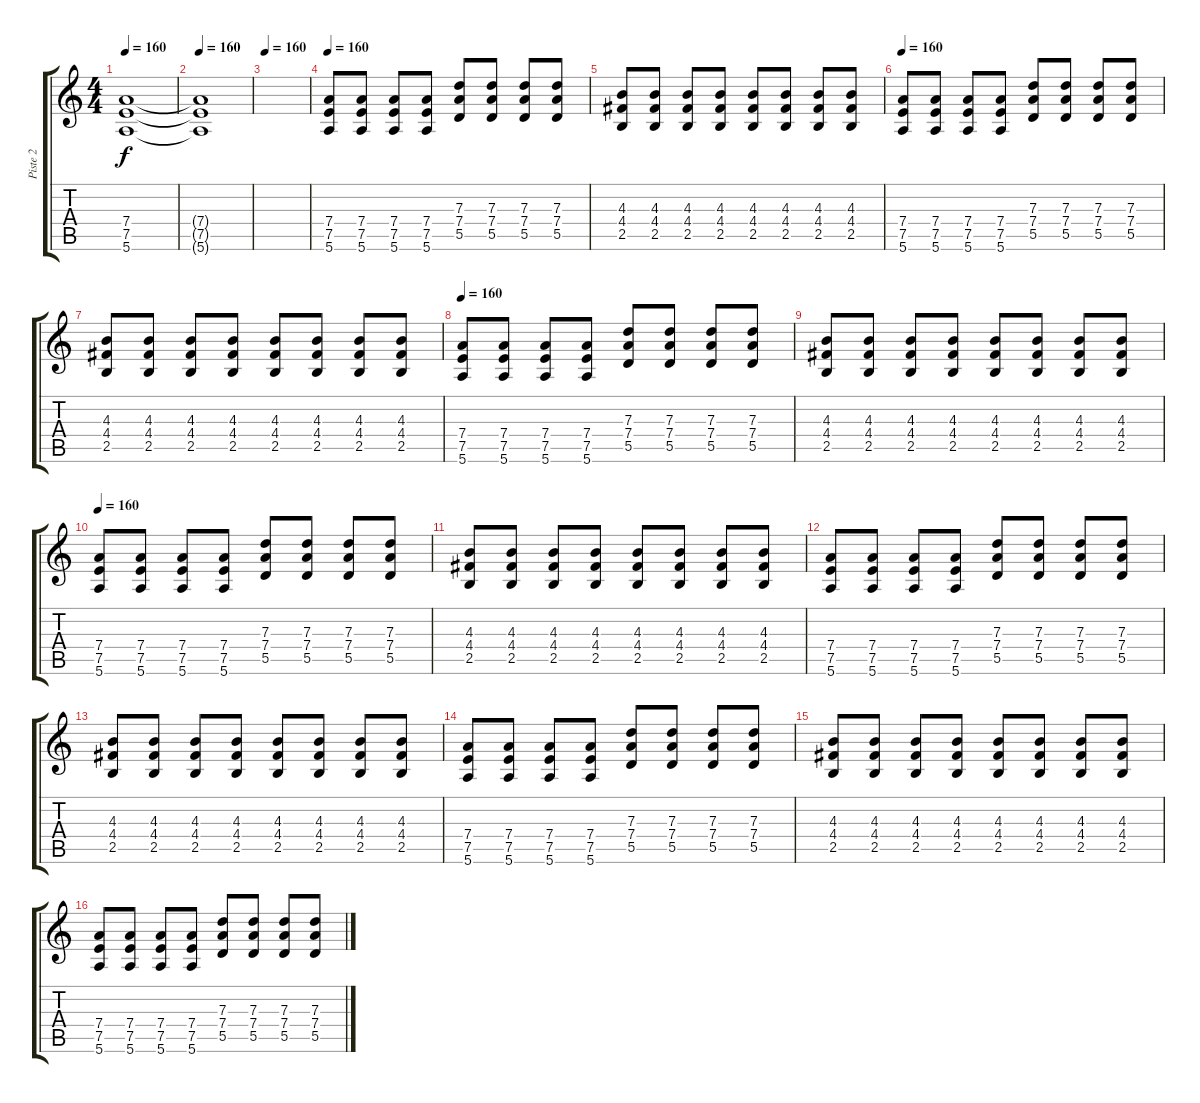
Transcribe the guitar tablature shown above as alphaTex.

\track ("Piste 2" "Piste 2") {instrument overdrivenguitar}
\staff {score tabs}
\tuning (E4 B3 G3 D3 A2 E2) {hide}
\ts (4 4)
\tempo 160
\clef g2
\ks c
(7.4{t} 7.5{t} 5.6{t}).1{dy f} |
\tempo 160
(7.4{t} 7.5{t} 5.6{t}).1 |
\tempo 160
|
\tempo 160
(7.4 7.5 5.6).8 (7.4 7.5 5.6).8 (7.4 7.5 5.6).8 (7.4 7.5 5.6).8 (7.3 7.4 5.5).8 (7.3 7.4 5.5).8 (7.3 7.4 5.5).8 (7.3 7.4 5.5).8 |
(4.3 4.4 2.5).8 (4.3 4.4 2.5).8 (4.3 4.4 2.5).8 (4.3 4.4 2.5).8 (4.3 4.4 2.5).8 (4.3 4.4 2.5).8 (4.3 4.4 2.5).8 (4.3 4.4 2.5).8 |
\tempo 160
(7.4 7.5 5.6).8 (7.4 7.5 5.6).8 (7.4 7.5 5.6).8 (7.4 7.5 5.6).8 (7.3 7.4 5.5).8 (7.3 7.4 5.5).8 (7.3 7.4 5.5).8 (7.3 7.4 5.5).8 |
(4.3 4.4 2.5).8 (4.3 4.4 2.5).8 (4.3 4.4 2.5).8 (4.3 4.4 2.5).8 (4.3 4.4 2.5).8 (4.3 4.4 2.5).8 (4.3 4.4 2.5).8 (4.3 4.4 2.5).8 |
\tempo 160
(7.4 7.5 5.6).8 (7.4 7.5 5.6).8 (7.4 7.5 5.6).8 (7.4 7.5 5.6).8 (7.3 7.4 5.5).8 (7.3 7.4 5.5).8 (7.3 7.4 5.5).8 (7.3 7.4 5.5).8 |
(4.3 4.4 2.5).8 (4.3 4.4 2.5).8 (4.3 4.4 2.5).8 (4.3 4.4 2.5).8 (4.3 4.4 2.5).8 (4.3 4.4 2.5).8 (4.3 4.4 2.5).8 (4.3 4.4 2.5).8 |
\tempo 160
(7.4 7.5 5.6).8 (7.4 7.5 5.6).8 (7.4 7.5 5.6).8 (7.4 7.5 5.6).8 (7.3 7.4 5.5).8 (7.3 7.4 5.5).8 (7.3 7.4 5.5).8 (7.3 7.4 5.5).8 |
(4.3 4.4 2.5).8 (4.3 4.4 2.5).8 (4.3 4.4 2.5).8 (4.3 4.4 2.5).8 (4.3 4.4 2.5).8 (4.3 4.4 2.5).8 (4.3 4.4 2.5).8 (4.3 4.4 2.5).8 |
(7.4 7.5 5.6).8 (7.4 7.5 5.6).8 (7.4 7.5 5.6).8 (7.4 7.5 5.6).8 (7.3 7.4 5.5).8 (7.3 7.4 5.5).8 (7.3 7.4 5.5).8 (7.3 7.4 5.5).8 |
(4.3 4.4 2.5).8 (4.3 4.4 2.5).8 (4.3 4.4 2.5).8 (4.3 4.4 2.5).8 (4.3 4.4 2.5).8 (4.3 4.4 2.5).8 (4.3 4.4 2.5).8 (4.3 4.4 2.5).8 |
(7.4 7.5 5.6).8 (7.4 7.5 5.6).8 (7.4 7.5 5.6).8 (7.4 7.5 5.6).8 (7.3 7.4 5.5).8 (7.3 7.4 5.5).8 (7.3 7.4 5.5).8 (7.3 7.4 5.5).8 |
(4.3 4.4 2.5).8 (4.3 4.4 2.5).8 (4.3 4.4 2.5).8 (4.3 4.4 2.5).8 (4.3 4.4 2.5).8 (4.3 4.4 2.5).8 (4.3 4.4 2.5).8 (4.3 4.4 2.5).8 |
(7.4 7.5 5.6).8 (7.4 7.5 5.6).8 (7.4 7.5 5.6).8 (7.4 7.5 5.6).8 (7.3 7.4 5.5).8 (7.3 7.4 5.5).8 (7.3 7.4 5.5).8 (7.3 7.4 5.5).8
